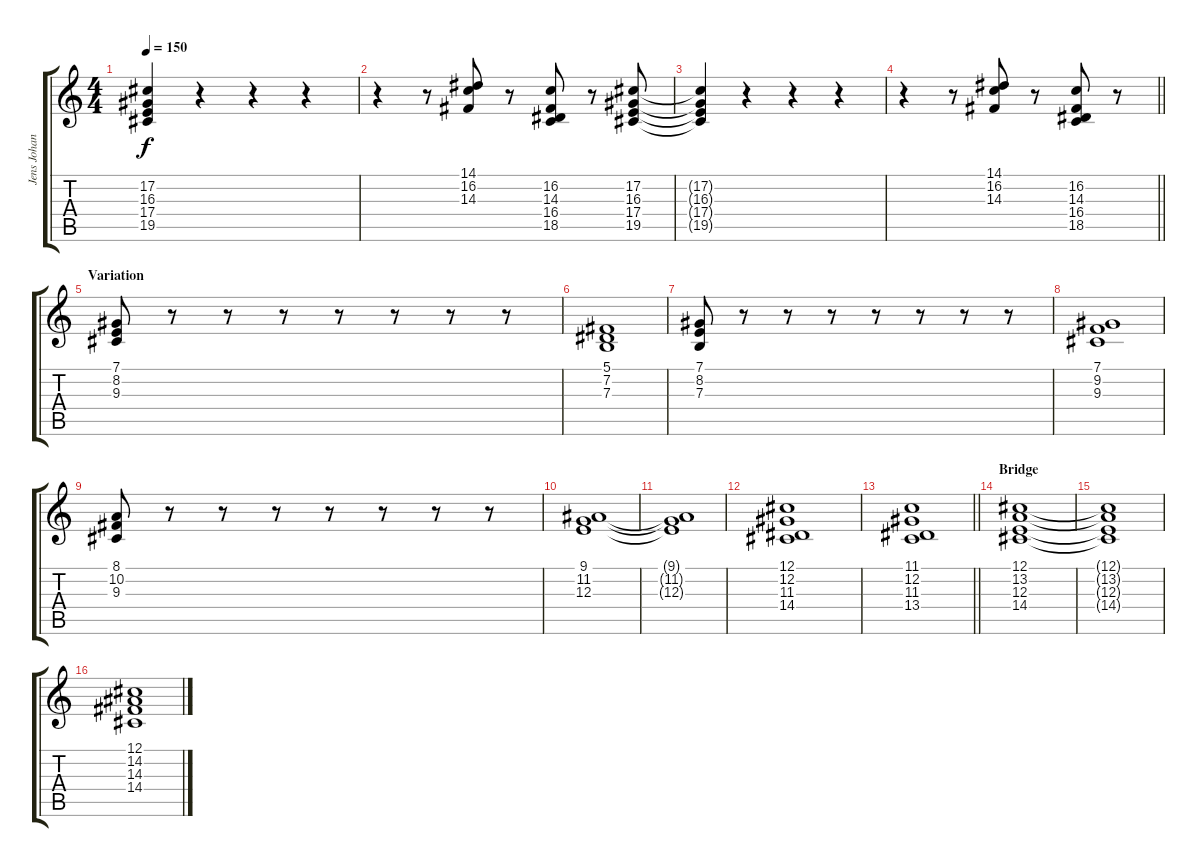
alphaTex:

\track ("Jens Johansson" "Jens Johan") {instrument synthbrass1}
\staff {score tabs}
\tuning (Db4 Ab3 E3 B2 Gb2 Db2) {hide}
\ts (4 4)
\tempo 150
\clef g2
\ks c
(17.2{t} 16.3{t} 17.4{t} 19.5{t}).4{dy f} r.4 r.4 r.4 |
r.4 r.8 (14.1 16.2 14.3).8 r.8 (16.2 14.3 16.4 18.5).8 r.8 (17.2 16.3 17.4 19.5).8 |
(17.2{t} 16.3{t} 17.4{t} 19.5{t}).4 r.4 r.4 r.4 |
\barLineRight lightlight
r.4 r.8 (14.1 16.2 14.3).8 r.8 (16.2 14.3 16.4 18.5).8 r.8 |
\section ("" "Variation")
(7.1 8.2 9.3).8 r.8 r.8 r.8 r.8 r.8 r.8 r.8 |
(5.1 7.2 7.3).1 |
(7.1 8.2 7.3).8 r.8 r.8 r.8 r.8 r.8 r.8 r.8 |
(7.1 9.2 9.3).1 |
(8.1 10.2 9.3).8 r.8 r.8 r.8 r.8 r.8 r.8 r.8 |
(9.1 11.2 12.3).1 |
(9.1{t} 11.2{t} 12.3{t}).1 |
(12.1 12.2 11.3 14.4).1 |
\barLineRight lightlight
(11.1 12.2 11.3 13.4).1 |
\section ("" "Bridge")
(12.1 13.2 12.3 14.4).1 |
(12.1{t} 13.2{t} 12.3{t} 14.4{t}).1 |
(12.1 14.2 14.3 14.4).1
